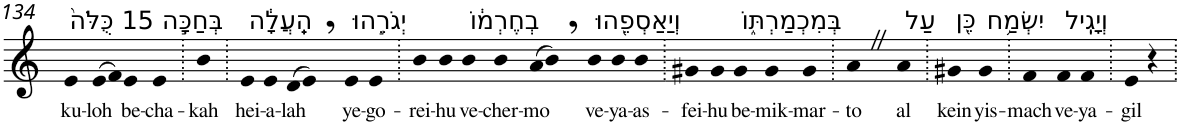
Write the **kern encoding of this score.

**kern	**text
*part1	*part1
*staff1	*staff1
*I"Piano	*
*I'Pno	*
!!LO:PB:g=z
*clefG2	*
*k[]	*
=134	=134
!LO:TX:a:t=15 כֻּלֹּה֙	!
!	!LO:LY:b
4e	ku-
!	!LO:LY:b
(>8e	-loh
8f)	.
!LO:TX:a:t=בְּחַכָּ֣ה	!
!	!LO:LY:b
4e	be-
!	!LO:LY:b
4e	-cha-
=135.	=135.
!	!LO:LY:b
4b	-kah
=136.	=136.
!LO:TX:a:t=הֵֽעֲלָ֔ה	!
!	!LO:LY:b
4e	hei-
!	!LO:LY:b
4e	-a-
!	!LO:LY:b
(>8d	-lah
8e,)	.
!LO:TX:a:t=יְגֹרֵ֣הוּ	!
!	!LO:LY:b
4e	ye-
!	!LO:LY:b
4e	-go-
=137.	=137.
!	!LO:LY:b
4b	-rei-
!	!LO:LY:b
4b	-hu
!LO:TX:a:t=בְחֶרְמ֔וֹ	!
!	!LO:LY:b
4b	ve-
!	!LO:LY:b
4b	-cher-
!	!LO:LY:b
(>8a	-mo
8b,)	.
!LO:TX:a:t=וְיַאַסְפֵ֖הוּ	!
!	!LO:LY:b
4b	ve-
!	!LO:LY:b
4b	-ya-
!	!LO:LY:b
4b	-as-
=138.	=138.
!	!LO:LY:b
4g#X	-fei-
!	!LO:LY:b
4g#	-hu
!LO:TX:a:t=בְּמִכְמַרְתּ֑וֹ	!
!	!LO:LY:b
4g#	be-
!	!LO:LY:b
4g#	-mik-
!	!LO:LY:b
4g#	-mar-
=139.	=139.
!	!LO:LY:b
4aZ	-to
!LO:TX:a:t=עַל	!
!	!LO:LY:b
4a	al
=140.	=140.
!LO:TX:a:t=כֵּ֖ן	!
!	!LO:LY:b
4g#X	kein
!LO:TX:a:t=יִשְׂמַ֥ח	!
!	!LO:LY:b
4g#	yis-
=141.	=141.
!	!LO:LY:b
4f	-mach
!LO:TX:a:t=וְיָגִֽיל	!
!	!LO:LY:b
4f	ve-
!	!LO:LY:b
4f	-ya-
=142.	=142.
!	!LO:LY:b
4e	-gil
4r	.
=.	=.
*-	*-
